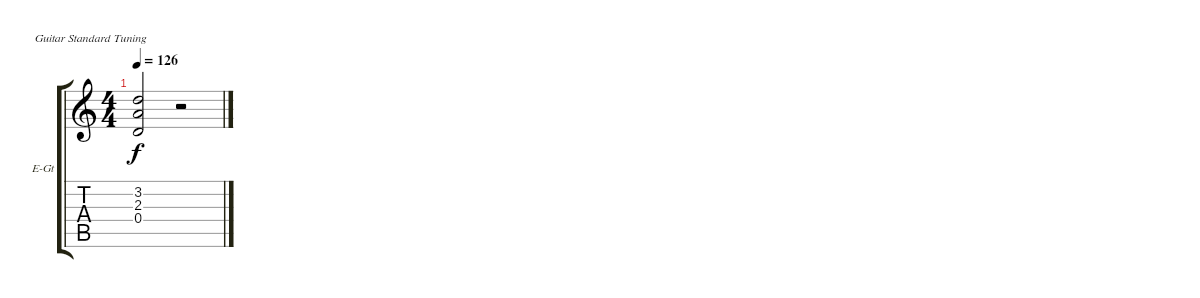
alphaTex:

\bracketExtendMode groupsimilarinstruments
\firstSystemTrackNameOrientation horizontal
\otherSystemsTrackNameOrientation horizontal
\track ("Владимир Холстинин" "E-Gt") {instrument distortionguitar}
\staff {score tabs}
\tuning (E4 B3 G3 D3 A2 E2)
\ts (4 4)
\tempo 126
\clef g2
\ks c
(3.2{t} 2.3{t} 0.4{t}).2{dy f} r.2
